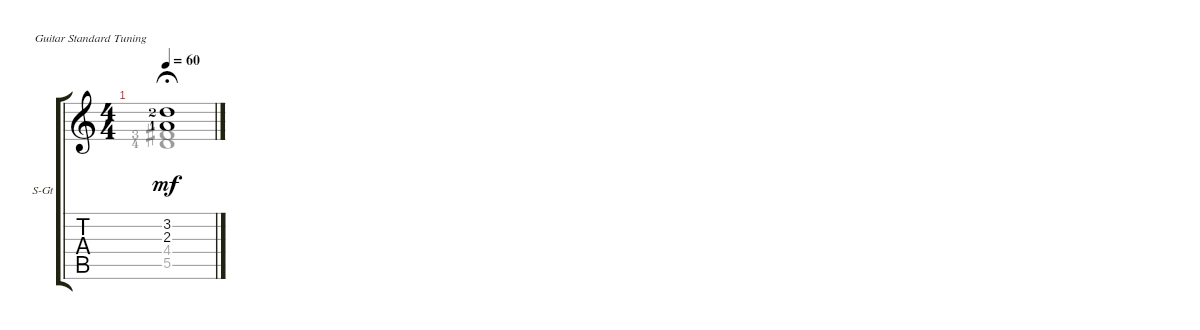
\defaultSystemsLayout 4
\bracketExtendMode groupsimilarinstruments
\firstSystemTrackNameOrientation horizontal
\otherSystemsTrackNameOrientation horizontal
\track ("Steel Guitar" "S-Gt") {instrument acousticguitarsteel}
\staff {score tabs}
\tuning (E4 B3 G3 D3 A2 E2)
\voice
\ts (4 4)
\tempo 60
\clef g2
\ks c
(3.2{lf 3} 2.3{lf 2}).1{dy mf fermata (medium 1)}
\voice
\clef g2
\ottava regular
\simile none
\ks c
(4.4{lf 4} 5.5{lf 5}).1{dy mf fermata (medium 1)}
